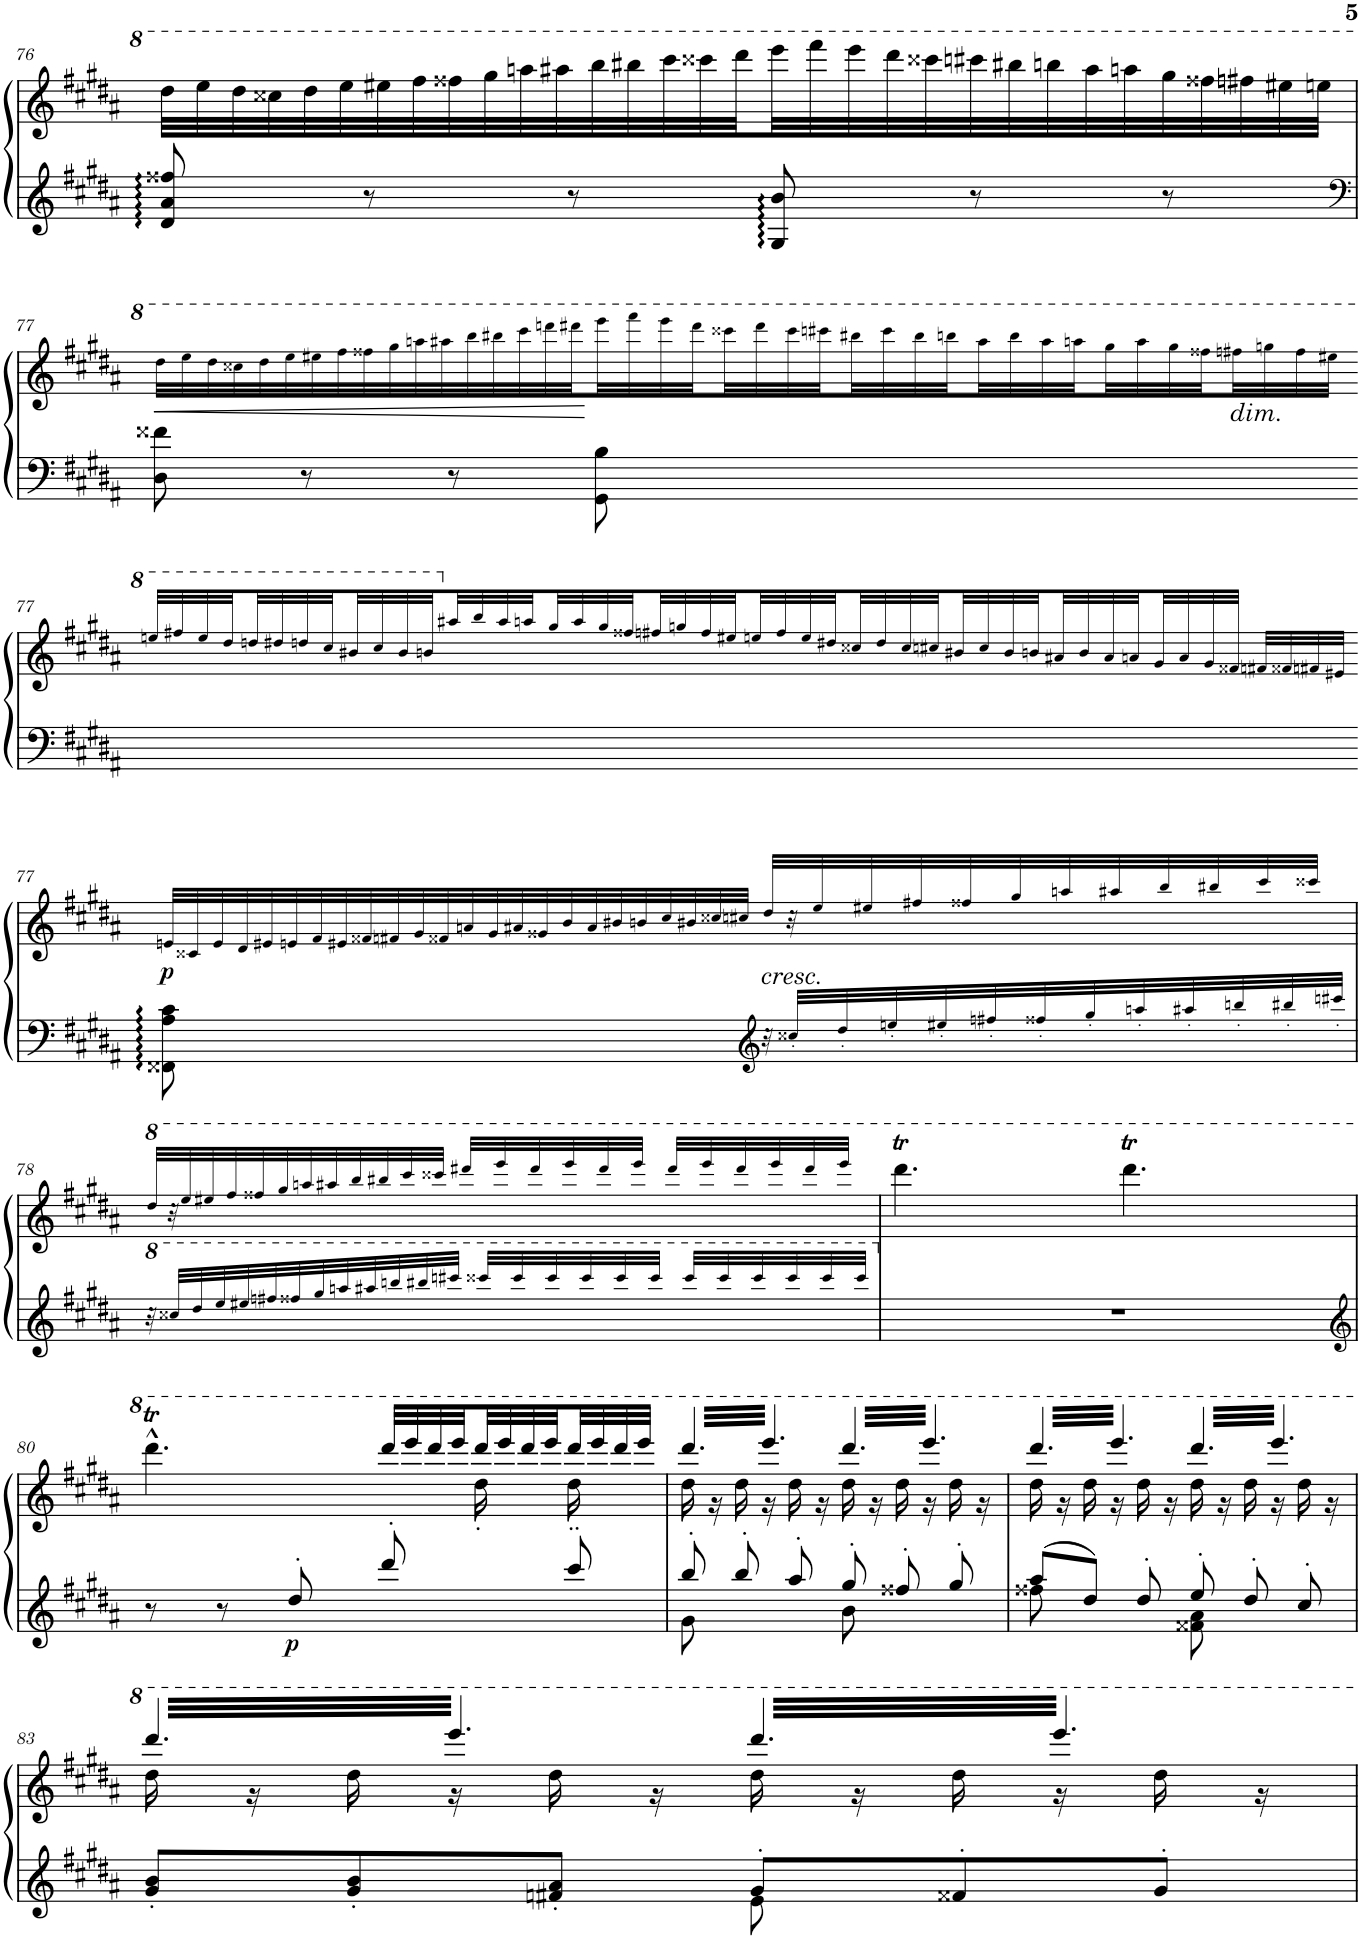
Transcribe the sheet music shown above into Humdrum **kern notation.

**kern	**kern	**dynam
*part1	*part1	*part1
*staff2	*staff1	*staff1/2
*I"Piano	*	*
*I'Pno.	*	*
!!LO:PB:g=z
*clefG2	*clefG2	*
*k[f#c#g#d#a#]	*k[f#c#g#d#a#]	*
*M6/8	*M6/8	*
*	*Xtuplet	*
=76	=76	=76
8d#/ 8a#/ 8ff##X/	136%3ddd#\LLL	.
.	136%3eee\	.
.	136%3ddd#\	.
.	136%3ccc##X\	.
.	136%3ddd#\	.
.	136%3eee\	.
8r	.	.
.	136%3eee#X\	.
.	136%3fff#\	.
.	136%3fff##X\	.
.	136%3ggg#\	.
.	136%3aaan\	.
.	136%3aaa#X\	.
8r	.	.
.	136%3bbb\	.
.	136%3bbb#X\	.
.	136%3cccc#\	.
.	136%3cccc##X\	.
.	136%3dddd#\JJ	.
8G#/ 8b/	40eeee\LL	.
.	40ffff#\	.
.	40eeee\	.
.	40dddd#\	.
.	40cccc##X\	.
8r	40cccc#X\	.
.	40bbb#X\	.
.	40bbbn\	.
.	40aaa#\	.
.	40aaan\	.
8r	40ggg#\	.
.	40fff##X\	.
.	40fff#X\	.
.	40eee#X\	.
.	40eeen\JJJ	.
!!LO:LB:g=z
=77	=77	=77
*clefF4	*	*
!	!	!LO:HP:b
8D#\ 8f##X\	136%3ddd#!\LLL	<
.	136%3eee!\	.
.	136%3ddd#!\	.
.	136%3ccc##X!\	.
.	136%3ddd#!\	.
.	136%3eee!\	.
8r	.	.
.	136%3eee#X!\	.
.	136%3fff#!\	.
.	136%3fff##X!\	.
.	136%3ggg#!\	.
.	136%3aaan!\	.
.	136%3aaa#X!\	.
8r	.	.
.	136%3bbb!\	.
.	136%3bbb#X!\	.
.	136%3cccc#!\	.
.	136%3ddddn!\	.
.	136%3dddd#X!\JJ	.
8GG#\ 8B\	32eeee!\LL	[
.	32ffff#!\	.
.	32eeee!\	.
.	32dddd#!\	.
4ryy	32cccc##X!\	.
.	32dddd#!\	.
.	32cccc##!\	.
.	32cccc#X!\	.
.	32bbb#X!\	.
.	32cccc#!\	.
.	32bbb#!\	.
.	32bbbn!\JJ	.
4ryy	32aaa#!\LL	.
.	32bbb!\	.
.	32aaa#!\	.
.	32aaan!\JJ	.
.	32ggg#!\LL	.
.	32aaa!\	.
.	32ggg#!\	.
.	32fff##X!\JJ	.
!	!LO:TX:b:i:t=dim.	!
8ryy	32fff#X!\LL	.
.	32gggn!\	.
.	32fff#!\	.
.	32eee#X!\JJJ	.
!!LO:LB:g=z
=77-	=77-	=77-
2.ryy	32eeen!/LLL	.
.	32fff#X!/	.
.	32eee!/	.
.	32ddd#!/	.
.	32dddn!/	.
.	32ddd#X!/	.
.	32dddn!/	.
.	32ccc#!/	.
.	32bb#X!/	.
.	32ccc#!/	.
.	32bb#!/	.
.	32bbn!/JJ	.
.	32aa#X!/LL	.
.	32bb!/	.
.	32aa#!/	.
.	32aan!/	.
.	32gg#!/	.
.	32aa!/	.
.	32gg#!/	.
.	32ff##X!/	.
.	32ff#X!/	.
.	32ggn!/	.
.	32ff#!/	.
.	32ee#X!/JJ	.
4ryy	32een!/LL	.
.	32ff#!/	.
.	32ee!/	.
.	32dd#X!/JJ	.
.	32cc##X!/LL	.
.	32dd#!/	.
.	32cc##!/	.
.	32cc#X!/JJ	.
2ryy	32b#X!/LL	.
.	32cc#!/	.
.	32b#!/	.
.	32bn!/JJ	.
.	32a#X!/LL	.
.	32b!/	.
.	32a#!/	.
.	32an!/JJ	.
.	32g#!/LL	.
.	32a!/	.
.	32g#!/	.
.	32f##X!/JJJ	.
.	32f#X!/LLL	.
.	32f##X!/	.
.	32f#X!/	.
.	32e#X!/JJJ	.
!!LO:LB:g=z
=77-	=77-	=77-
!	!	!LO:DY:b
8FF##X\ 8A#\ 8c#\	96.en!/LLL	p
.	96.c##X!/	.
.	96.e!/	.
.	96.d#!/	.
.	96.e#X!/	.
.	96.en!/	.
.	96.f#!/	.
.	96.e#X!/	.
4ryy	96.f##X!/	.
.	96.f#X!/	.
.	96.g#!/	.
.	96.f##X!/	.
.	96.an!/	.
.	96.g#!/	.
.	96.a#X!/	.
.	96.g##X!/	.
.	96.b!/	.
.	96.a#!/	.
.	96.b#X!/	.
.	96.bn!/	.
.	96.cc#!/	.
.	96.b#X!/	.
.	96.cc##X!/	.
.	96.cc#X!/JJJ	.
*clefG2	*	*
!	!LO:TX:b:i:t=cresc.	!
4ryy	96.dd#!/LLL	.
.	96.r	.
.	96.ee!/	.
.	96.ryy	.
.	96.ee#X!/	.
.	96.ryy	.
.	96.ff#X!/	.
.	96.ryy	.
.	96.ff##X!/	.
.	96.ryy	.
.	96.gg#!/	.
.	96.ryy	.
.	96.aan!/	.
.	96.ryy	.
.	96.aa#X!/	.
.	96.ryy	.
*Xtuplet	*	*
96.r	96.bb!/	.
96.cc##X'!/LLL	96.ryy	.
96.ryy	96.bb#X!/	.
96.dd#'!/	96.ryy	.
96.ryy	96.ccc#!/	.
96.een'!/	96.ryy	.
96.ryy	96.ccc##X!/JJJ	.
96.ee#X'!/	96.ryy	.
96.ryy	4ryy	.
96.ff#X'!/	.	.
96.ryy	.	.
96.ff##X'!/	.	.
96.ryy	.	.
96.gg#'!/	.	.
96.ryy	.	.
96.aan'!/	.	.
96.ryy	.	.
96.aa#X'!/	.	.
96.ryy	.	.
96.bbn'!/	.	.
96.ryy	.	.
96.bb#X'!/	.	.
96.ryy	.	.
96.ccc#X'!/JJJ	.	.
!!LO:LB:g=z
=78	=78	=78
*8va	*	*
96.r	96.ddd#!/LLL	.
96.ccc##X!/LLL	96.r	.
96.ryy	96.eee!/	.
96.ddd#!/	96.ryy	.
96.ryy	96.eee#X!/	.
96.eee!/	96.ryy	.
96.ryy	96.fff#!/	.
96.eee#X!/	96.ryy	.
96.ryy	96.fff##X!/	.
96.fff#X!/	96.ryy	.
96.ryy	96.ggg#!/	.
96.fff##X!/	96.ryy	.
96.ryy	96.aaan!/	.
96.ggg#!/	96.ryy	.
96.ryy	96.aaa#X!/	.
96.aaan!/	96.ryy	.
96.ryy	96.bbb!/	.
96.aaa#X!/	96.ryy	.
96.ryy	96.bbb#X!/	.
96.bbbn!/	96.ryy	.
96.ryy	96.cccc#!/	.
96.bbb#X!/	96.ryy	.
96.ryy	96.cccc##X!/JJJ	.
96.cccc#X!/JJJ	96.ryy	.
32ryy	32dddd#X!/LLL	.
32cccc##X!/LLL	32ryy	.
32ryy	32eeee!/	.
32cccc##!/	32ryy	.
32ryy	32dddd#!/	.
32cccc##!/	32ryy	.
32ryy	32eeee!/	.
32cccc##!/	32ryy	.
32ryy	32dddd#!/	.
32cccc##!/	32ryy	.
32ryy	32eeee!/JJJ	.
32cccc##!/JJJ	32ryy	.
32ryy	32dddd#!/LLL	.
32cccc##!/LLL	32ryy	.
32ryy	32eeee!/	.
32cccc##!/	32ryy	.
32ryy	32dddd#!/	.
32cccc##!/	32ryy	.
32ryy	32eeee!/	.
32cccc##!/	32ryy	.
32ryy	32dddd#!/	.
32cccc##!/	32ryy	.
32ryy	32eeee!/JJJ	.
32cccc##!/JJJ	32ryy	.
=79	=79	=79
*X8va	*	*
*	*^	*
2.r	4.dddd#t'^^\	32dddd#!	.
.	.	32eeee!	.
.	.	32dddd#!	.
.	.	32eeee!	.
.	.	32dddd#!	.
.	.	32eeee!	.
.	.	32dddd#!	.
.	.	32eeee!	.
.	.	32dddd#!	.
.	.	32eeee!	.
.	.	32dddd#!	.
.	.	32eeee!	.
.	4.dddd#t'^^\	32dddd#!	.
.	.	32eeee!	.
.	.	32dddd#!	.
.	.	32eeee!	.
.	.	32dddd#!	.
.	.	32eeee!	.
.	.	32dddd#!	.
.	.	32eeee!	.
.	.	32dddd#!	.
.	.	32eeee!	.
.	.	32dddd#!	.
.	.	32eeee!	.
!!LO:LB:g=z	!!
=80	=80	=80	=80
*clefG2	*	*	*
8r	4.dddd#t'^^\	32dddd#!	.
.	.	32eeee!	.
.	.	32dddd#!	.
.	.	32eeee!	.
8r	.	32dddd#!	.
.	.	32eeee!	.
.	.	32dddd#!	.
.	.	32eeee!	.
!	!	!	!LO:DY:b=2
8dd#'>/	.	32dddd#!	p
.	.	32eeee!	.
.	.	32dddd#!	.
.	.	32eeee!	.
8ddd#'>/	32dddd#/LLL	8ryy	.
.	32eeee/	.	.
.	32dddd#/	.	.
.	32eeee/	.	.
8ddd#'!	32dddd#/	16ddd#'\	.
.	32eeee/	.	.
.	32dddd#/	16ryy	.
.	32eeee/	.	.
8ccc#'>/	32dddd#/	16ddd#'\	.
.	32eeee/	.	.
.	32dddd#/	16ryy	.
.	32eeee/JJJ	.	.
=81	=81	=81	=81
*^	*	*	*
8bb'/	8g#'\	12..dddd#@@64@@/	16ddd#'\	.
.	.	.	16r	.
8bb'>/	4ryy	.	16ddd#'\	.
.	.	[16eeee@@32@@/	16r	.
8aa#'>/	.	8eeee@@32@@/]	16ddd#'\	.
.	.	.	16r	.
8gg#'/	8b'\	12..dddd#@@64@@/	16ddd#'\	.
.	.	.	16r	.
8ff##X'>/	4ryy	.	16ddd#'\	.
.	.	[16eeee@@32@@/	16r	.
8gg#'>/	.	8eeee@@32@@/]	16ddd#'\	.
.	.	.	16r	.
=82	=82	=82	=82	=82
8aa#/L	8ff##X'\	12..dddd#@@64@@/	16ddd#'\	.
.	.	.	16r	.
8dd#/J	4ryy	.	16ddd#'\	.
.	.	[16eeee@@32@@/	16r	.
8dd#'>/	.	8eeee@@32@@/]	16ddd#'\	.
.	.	.	16r	.
8ee'/	8f##X\' 8a#\'	12..dddd#@@64@@/	16ddd#'\	.
.	.	.	16r	.
8dd#'>/	4ryy	.	16ddd#'\	.
.	.	[16eeee@@32@@/	16r	.
8cc#'>/	.	8eeee@@32@@/]	16ddd#'\	.
.	.	.	16r	.
!!LO:LB:g=z	!!
=83	=83	=83	=83	=83
8g#/' 8b/'L	4.ryy	12..dddd#@@64@@/	16ddd#'\	.
.	.	.	16r	.
8g#/' 8b/'	.	.	16ddd#'\	.
.	.	[16eeee@@32@@/	16r	.
8f#X/' 8a#/'J	.	8eeee@@32@@/]	16ddd#'\	.
.	.	.	16r	.
8g#'/L	8e'\	12..dddd#@@64@@/	16ddd#'\	.
.	.	.	16r	.
8f##X'>/	4ryy	.	16ddd#'\	.
.	.	[16eeee@@32@@/	16r	.
8g#'>/J	.	8eeee@@32@@/]	16ddd#'\	.
.	.	.	16r	.
*v	*v	*	*	*
*	*v	*v	*
=	=	=
*-	*-	*-
